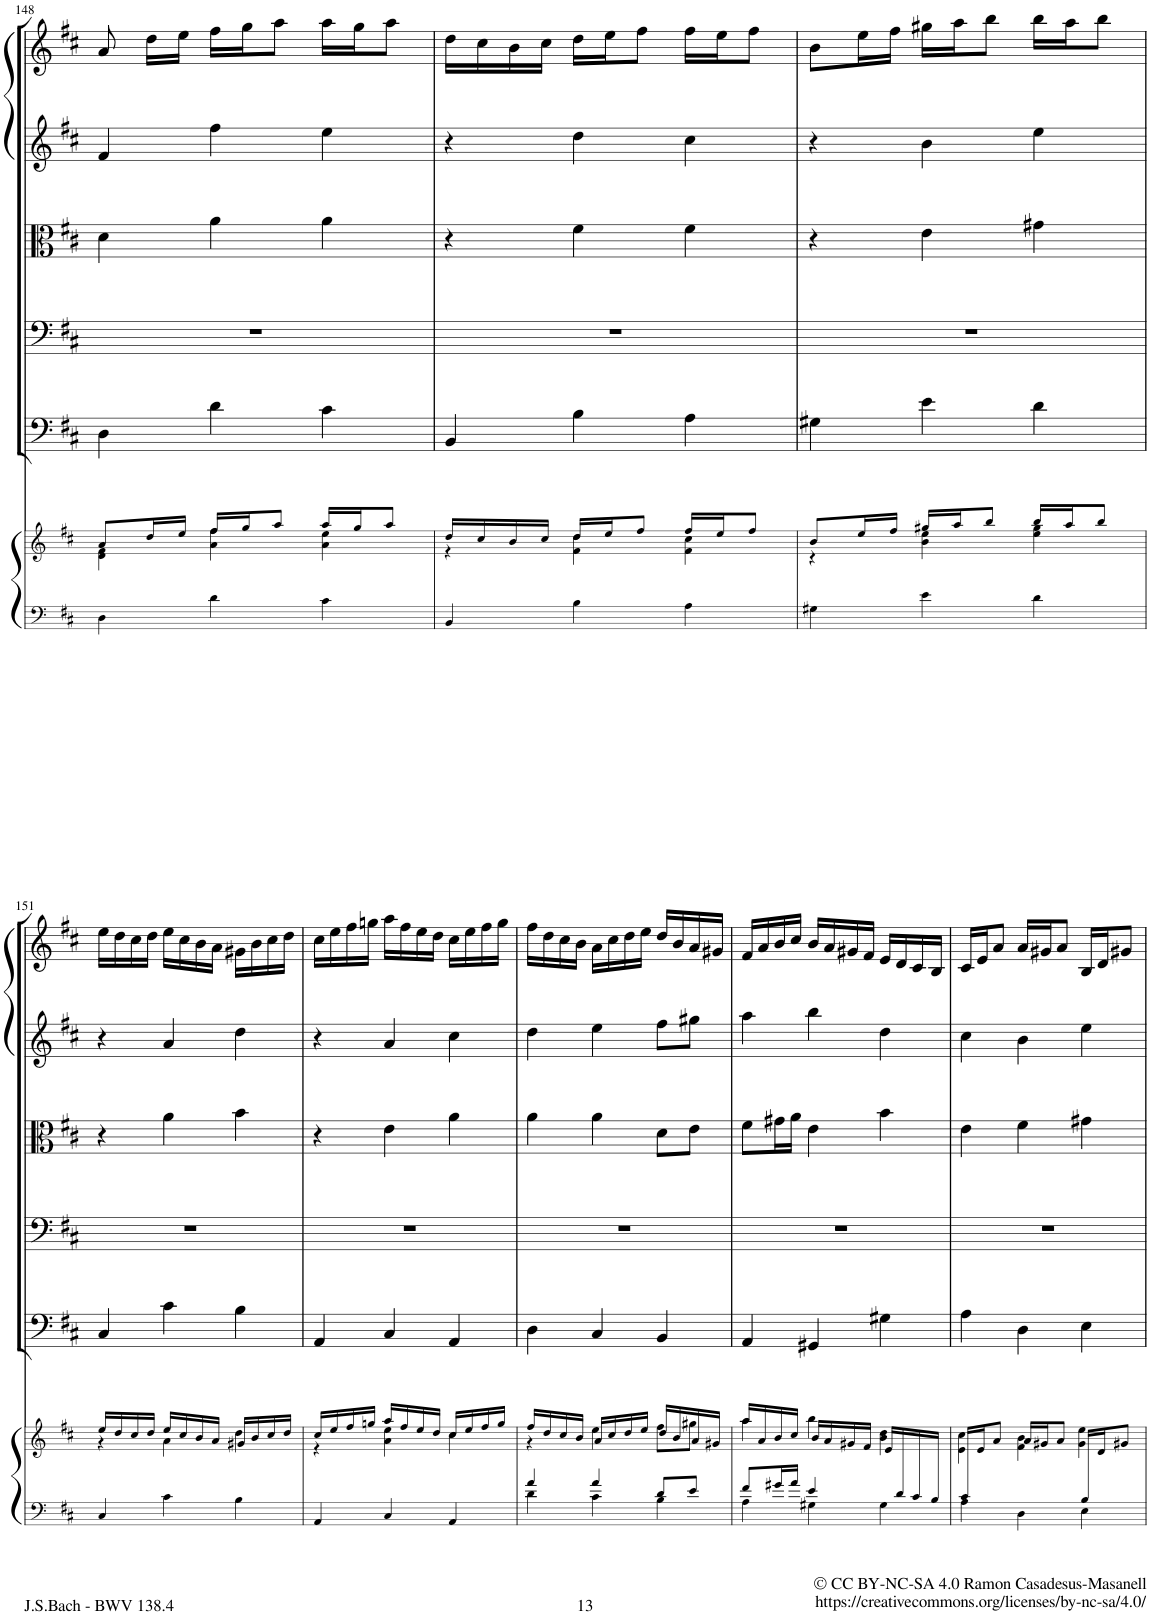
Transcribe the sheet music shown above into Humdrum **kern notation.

**kern	**kern	**kern	**kern	**kern	**kern	**kern
*part6	*part6	*part5	*part4	*part3	*part2	*part1
*staff7	*staff6	*staff5	*staff4	*staff3	*staff2	*staff1
*I"Piano reduction	*	*I"Continuo	*I"Basso	*I"Viola	*I"Violino II	*I"Violino I
*I'Pno	*	*	*	*I'Vla	*I'Vln	*I'Vln
!!LO:PB:g=z
*clefF4	*clefG2	*clefF4	*clefF4	*clefC3	*clefG2	*clefG2
*k[f#c#]	*k[f#c#]	*k[f#c#]	*k[f#c#]	*k[f#c#]	*k[f#c#]	*k[f#c#]
*M3/4	*M3/4	*M3/4	*M3/4	*M3/4	*M3/4	*M3/4
=148	=148	=148	=148	=148	=148	=148
*	*^	*	*	*	*	*
4D\	8a/L	4d\ 4f#\	4D\	2.r	4d\	4f#/	8a/
.	16dd/L	.	.	.	.	.	16dd\LL
.	16ee/JJ	.	.	.	.	.	16ee\JJ
4d\	16ff#/LL	4a\ 4ff#\	4d\	.	4a\	4ff#\	16ff#\LL
.	16gg/J	.	.	.	.	.	16gg\J
.	8aa/J	.	.	.	.	.	8aa\J
4c#\	16aa/LL	4a\ 4ee\	4c#\	.	4a\	4ee\	16aa\LL
.	16gg/J	.	.	.	.	.	16gg\J
.	8aa/J	.	.	.	.	.	8aa\J
=149	=149	=149	=149	=149	=149	=149	=149
4BB/	16dd/LL	4r	4BB/	2.r	4r	4r	16dd\LL
.	16cc#/	.	.	.	.	.	16cc#\
.	16b/	.	.	.	.	.	16b\
.	16cc#/JJ	.	.	.	.	.	16cc#\JJ
4B\	16dd/LL	4f#\ 4dd\	4B\	.	4f#\	4dd\	16dd\LL
.	16ee/J	.	.	.	.	.	16ee\J
.	8ff#/J	.	.	.	.	.	8ff#\J
4A\	16ff#/LL	4f#\ 4cc#\	4A\	.	4f#\	4cc#\	16ff#\LL
.	16ee/J	.	.	.	.	.	16ee\J
.	8ff#/J	.	.	.	.	.	8ff#\J
=150	=150	=150	=150	=150	=150	=150	=150
4G#X\	8b/L	4r	4G#X\	2.r	4r	4r	8b\L
.	16ee/L	.	.	.	.	.	16ee\L
.	16ff#/JJ	.	.	.	.	.	16ff#\JJ
4e\	16gg#X/LL	4b\ 4ee\	4e\	.	4e\	4b\	16gg#X\LL
.	16aa/J	.	.	.	.	.	16aa\J
.	8bb/J	.	.	.	.	.	8bb\J
4d\	16bb/LL	4ee\ 4gg#\	4d\	.	4g#X\	4ee\	16bb\LL
.	16aa/J	.	.	.	.	.	16aa\J
.	8bb/J	.	.	.	.	.	8bb\J
!!LO:LB:g=z
=151	=151	=151	=151	=151	=151	=151	=151
4C#/	16ee/LL	4r	4C#/	2.r	4r	4r	16ee\LL
.	16dd/	.	.	.	.	.	16dd\
.	16cc#/	.	.	.	.	.	16cc#\
.	16dd/JJ	.	.	.	.	.	16dd\JJ
4c#\	16ee/LL	4a\	4c#\	.	4a\	4a/	16ee\LL
.	16cc#/	.	.	.	.	.	16cc#\
.	16b/	.	.	.	.	.	16b\
.	16a/JJ	.	.	.	.	.	16a\JJ
4B\	16g#X/LL	4dd\	4B\	.	4b\	4dd\	16g#X\LL
.	16b/	.	.	.	.	.	16b\
.	16cc#/	.	.	.	.	.	16cc#\
.	16dd/JJ	.	.	.	.	.	16dd\JJ
=152	=152	=152	=152	=152	=152	=152	=152
4AA/	16cc#/LL	4r	4AA/	2.r	4r	4r	16cc#\LL
.	16ee/	.	.	.	.	.	16ee\
.	16ff#/	.	.	.	.	.	16ff#\
.	16ggn/JJ	.	.	.	.	.	16ggn\JJ
4C#/	16aa/LL	4a\ 4ee\	4C#/	.	4e\	4a/	16aa\LL
.	16ff#/	.	.	.	.	.	16ff#\
.	16ee/	.	.	.	.	.	16ee\
.	16dd/JJ	.	.	.	.	.	16dd\JJ
4AA/	16cc#/LL	4cc#\	4AA/	.	4a\	4cc#\	16cc#\LL
.	16ee/	.	.	.	.	.	16ee\
.	16ff#/	.	.	.	.	.	16ff#\
.	16gg/JJ	.	.	.	.	.	16gg\JJ
=153	=153	=153	=153	=153	=153	=153	=153
*^	*	*	*	*	*	*	*
4a/	4d\	16ff#/LL	4r	4D\	2.r	4a\	4dd\	16ff#\LL
.	.	16dd/	.	.	.	.	.	16dd\
.	.	16cc#/	.	.	.	.	.	16cc#\
.	.	16b/JJ	.	.	.	.	.	16b\JJ
4a/	4c#\	16a/LL	4ee\	4C#/	.	4a\	4ee\	16a\LL
.	.	16cc#/	.	.	.	.	.	16cc#\
.	.	16dd/	.	.	.	.	.	16dd\
.	.	16ee/JJ	.	.	.	.	.	16ee\JJ
8d/L	4B\	16dd/LL	8ff#\L	4BB/	.	8d\L	8ff#\L	16dd/LL
.	.	16b/	.	.	.	.	.	16b/
8e/J	.	16a/	8gg#X\J	.	.	8e\J	8gg#X\J	16a/
.	.	16g#X/JJ	.	.	.	.	.	16g#X/JJ
=154	=154	=154	=154	=154	=154	=154	=154	=154
*	*	*	*^	*	*	*	*	*
8f#/L	4A\	16aa/LL	4aa\	2ryy	4AA/	2.r	8f#\L	4aa\	16f#/LL
.	.	16a/	.	.	.	.	.	.	16a/
16g#X/L	.	16b/	.	.	.	.	16g#X\L	.	16b/
16a/JJ	.	16cc#/JJ	.	.	.	.	16a\JJ	.	16cc#/JJ
4e/	4G#X\	16b/LL	4bb\	.	4GG#X/	.	4e\	4bb\	16b/LL
.	.	16a/	.	.	.	.	.	.	16a/
.	.	16g#X/	.	.	.	.	.	.	16g#X/
.	.	16f#/JJ	.	.	.	.	.	.	16f#/JJ
16ryy	4G#\	4ryy	4b\ 4dd\	16e/LL	4G#X\	.	4b\	4dd\	16e/LL
16d/	.	.	.	8.ryy	.	.	.	.	16d/
16c#/	.	.	.	.	.	.	.	.	16c#/
16B/JJ	.	.	.	.	.	.	.	.	16B/JJ
*	*	*	*v	*v	*	*	*	*	*
=155	=155	=155	=155	=155	=155	=155	=155	=155
16c#/LL	4A\	16ryy	4e\ 4cc#\	4A\	2.r	4e\	4cc#\	16c#/LL
4..ryy	.	16e/J	.	.	.	.	.	16e/J
.	.	8a/J	.	.	.	.	.	8a/J
.	4D\	16a/LL	4f#\ 4b\	4D\	.	4f#\	4b\	16a/LL
.	.	16g#X/J	.	.	.	.	.	16g#X/J
.	.	8a/J	.	.	.	.	.	8a/J
16B/LL	4E\	16ryy	4g#\ 4ee\	4E\	.	4g#X\	4ee\	16B/LL
8.ryy	.	16d/J	.	.	.	.	.	16d/J
.	.	8g#X/J	.	.	.	.	.	8g#X/J
*v	*v	*	*	*	*	*	*	*
*	*v	*v	*	*	*	*	*
=	=	=	=	=	=	=
*-	*-	*-	*-	*-	*-	*-
